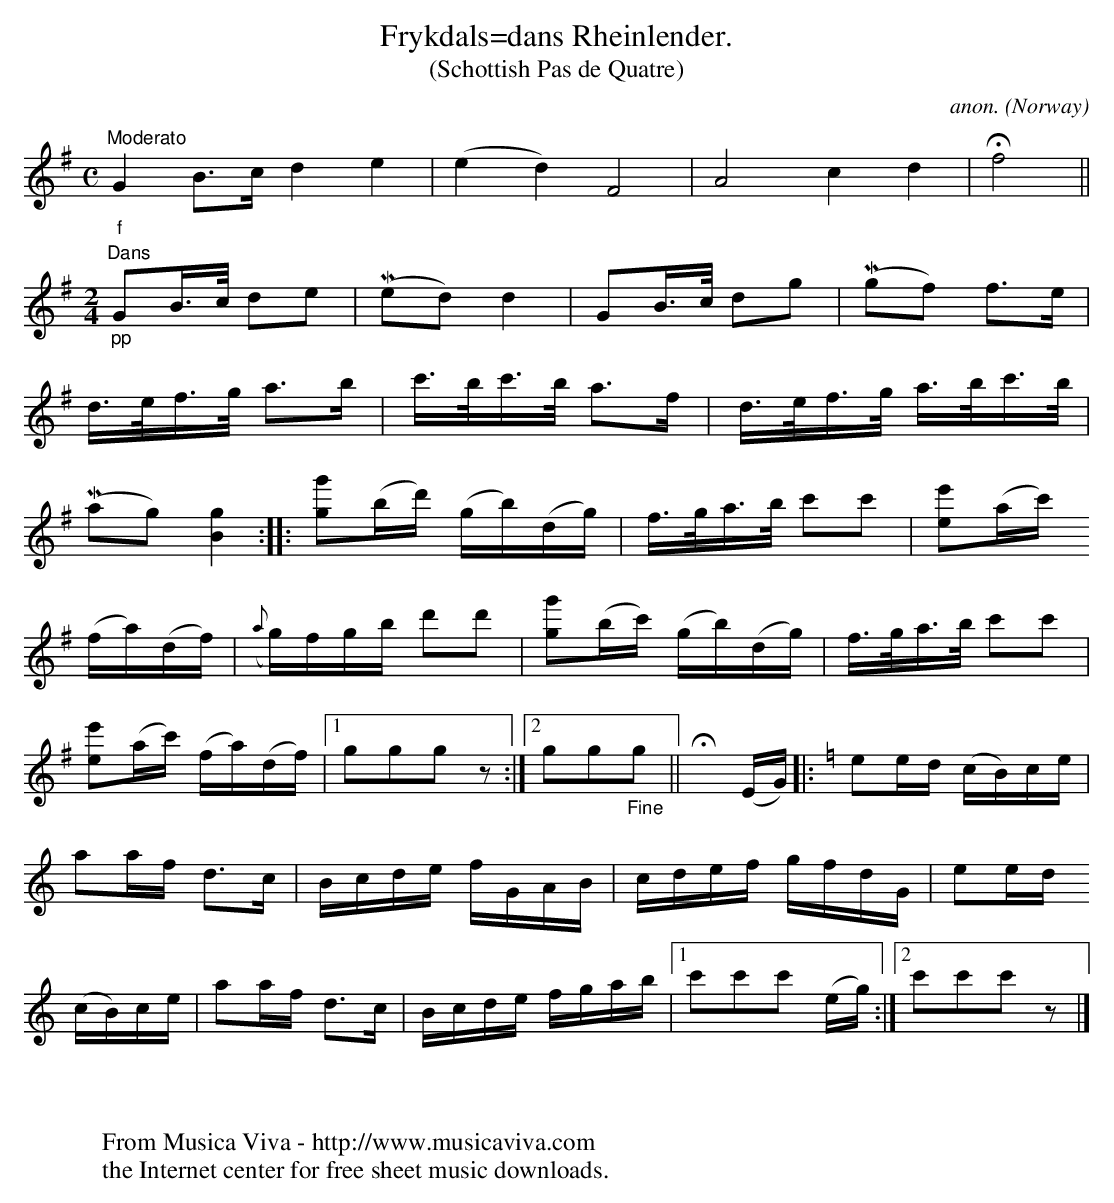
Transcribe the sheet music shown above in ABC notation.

X:1
T:Frykdals=dans Rheinlender.
T:(Schottish Pas de Quatre)
C:anon.
O:Norway
M:C
L:1/16
K:G
"^Moderato""_f"G4B3c d4e4|(e4d4)F8|A8c4d4|Hf8||
M:2/4
L:1/16
"^Dans""_pp"G2B>c d2e2|(Me2d2)d4|G2B>c d2g2|(Mg2f2) f3e|
d>ef>g a3b|c'>bc'>b a3f|d>ef>g a>bc'>b|
(Ma2g2)[g4B4]::[g2g'2](bd') (gb)(dg)|f>ga>b c'2c'2|[e2e'2](ac')
 (fa)(df)|({a}g)fgb d'2d'2|[g2g'2](bc') (gb)(dg)|f>ga>b c'2c'2|
[e2e'2](ac') (fa)(df)|[1g2g2g2 z2:|[2g2g2"_Fine"g2||Hx2 (EG)|:\
K:C
e2ed (cB)ce|
a2af d3c|Bcde fGAB|cdef gfdG|e2ed
(cB)ce|a2af d3c|Bcde fgab|[1c'2c'2c'2 (eg):|[2c'2c'2c'2z2|]
W:
W:
W:  From Musica Viva - http://www.musicaviva.com
W:  the Internet center for free sheet music downloads.
